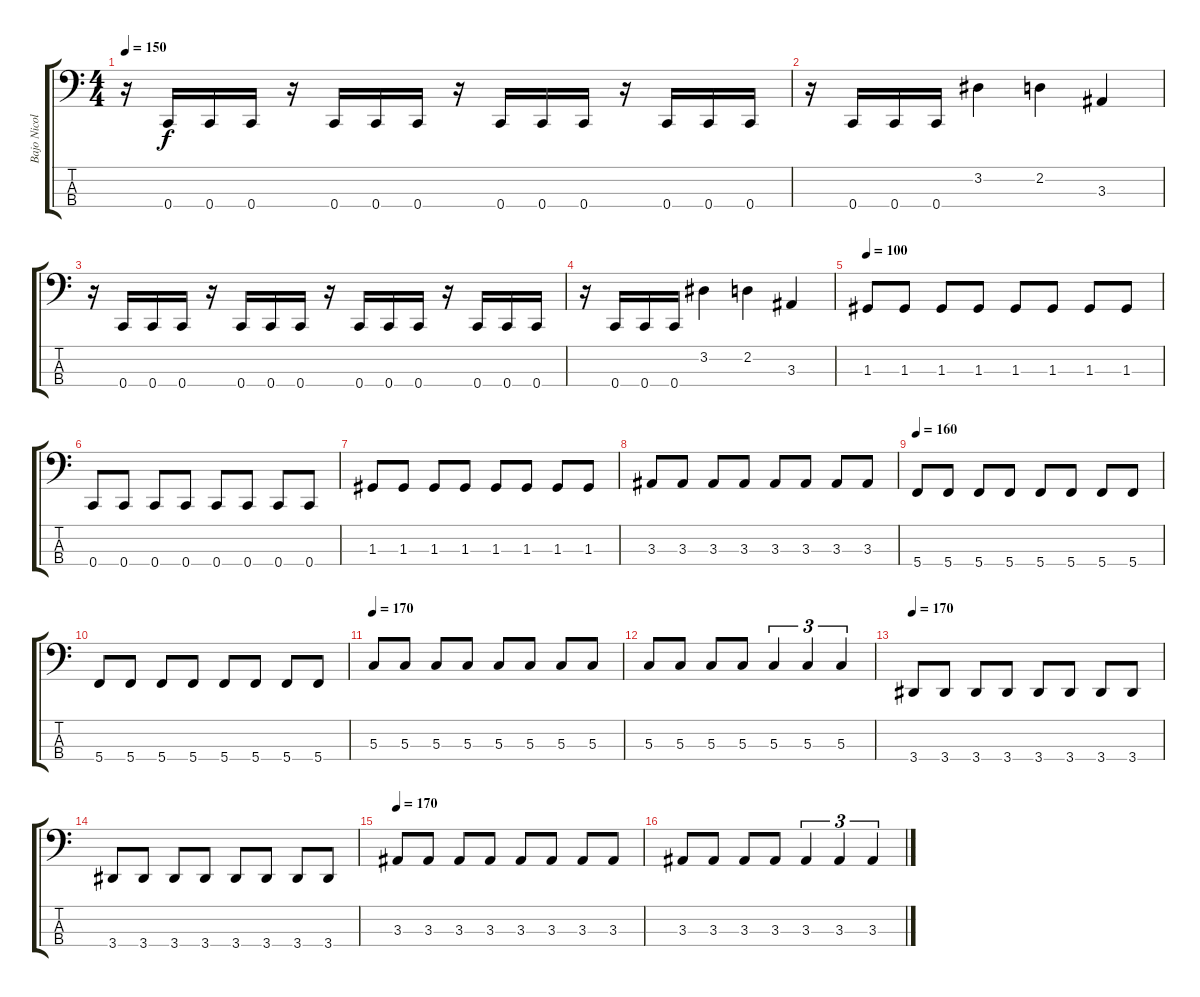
\track ("Bajo Nicolas" "Bajo Nicol") {instrument electricbassfinger}
\staff {score tabs}
\tuning (F2 C2 G1 C1) {hide}
\ts (4 4)
\tempo 150
\clef f4
\ks c
r.16{dy f} 0.4.16 0.4.16 0.4.16 r.16 0.4.16 0.4.16 0.4.16 r.16 0.4.16 0.4.16 0.4.16 r.16 0.4.16 0.4.16 0.4.16 |
r.16 0.4.16 0.4.16 0.4.16 3.2.4 2.2.4 3.3.4 |
r.16 0.4.16 0.4.16 0.4.16 r.16 0.4.16 0.4.16 0.4.16 r.16 0.4.16 0.4.16 0.4.16 r.16 0.4.16 0.4.16 0.4.16 |
r.16 0.4.16 0.4.16 0.4.16 3.2.4 2.2.4 3.3.4 |
\tempo 100
1.3.8 1.3.8 1.3.8 1.3.8 1.3.8 1.3.8 1.3.8 1.3.8 |
0.4.8 0.4.8 0.4.8 0.4.8 0.4.8 0.4.8 0.4.8 0.4.8 |
1.3.8 1.3.8 1.3.8 1.3.8 1.3.8 1.3.8 1.3.8 1.3.8 |
3.3.8 3.3.8 3.3.8 3.3.8 3.3.8 3.3.8 3.3.8 3.3.8 |
\tempo 160
5.4.8 5.4.8 5.4.8 5.4.8 5.4.8 5.4.8 5.4.8 5.4.8 |
5.4.8 5.4.8 5.4.8 5.4.8 5.4.8 5.4.8 5.4.8 5.4.8 |
\tempo 170
5.3.8 5.3.8 5.3.8 5.3.8 5.3.8 5.3.8 5.3.8 5.3.8 |
5.3.8 5.3.8 5.3.8 5.3.8 5.3.4{tu (3 2)} 5.3.4{tu (3 2)} 5.3.4{tu (3 2)} |
\tempo 170
3.4.8 3.4.8 3.4.8 3.4.8 3.4.8 3.4.8 3.4.8 3.4.8 |
3.4.8 3.4.8 3.4.8 3.4.8 3.4.8 3.4.8 3.4.8 3.4.8 |
\tempo 170
3.3.8 3.3.8 3.3.8 3.3.8 3.3.8 3.3.8 3.3.8 3.3.8 |
3.3.8 3.3.8 3.3.8 3.3.8 3.3.4{tu (3 2)} 3.3.4{tu (3 2)} 3.3.4{tu (3 2)}
